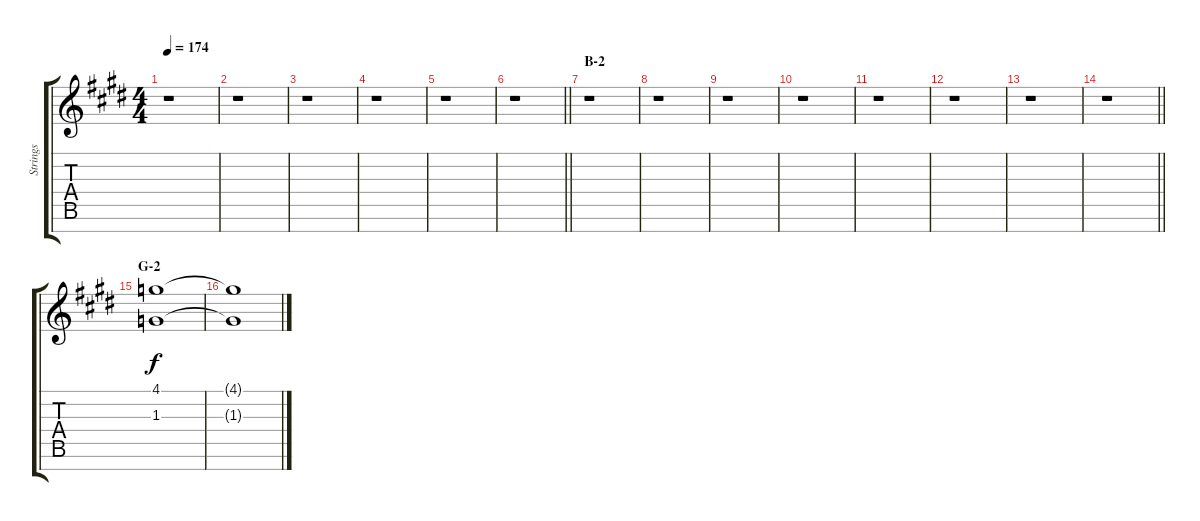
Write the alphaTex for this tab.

\track ("Strings" "Strings") {instrument stringensemble1}
\staff {score tabs}
\tuning (Eb5 Bb4 Gb4 Db4 Ab3 Eb3 Bb2) {hide}
\ts (4 4)
\tempo 174
\clef g2
\ks e
r.1{dy f} |
r.1 |
r.1 |
r.1 |
r.1 |
\barLineRight lightlight
r.1 |
\section ("" "B-2")
r.1 |
r.1 |
r.1 |
r.1 |
r.1 |
r.1 |
r.1 |
\barLineRight lightlight
r.1 |
\section ("" "G-2")
(4.1 1.3).1 |
(4.1{t} 1.3{t}).1
